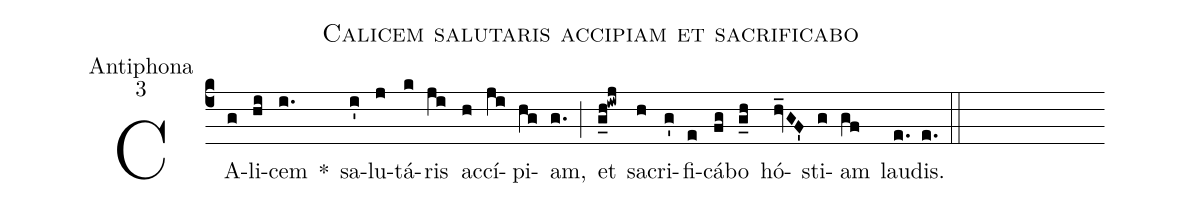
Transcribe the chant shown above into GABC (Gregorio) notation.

name:Calicem salutaris accipiam et sacrificabo;
office-part:Antiphona;
mode:3;
%%
(c4)
CA(g)li(hi)cem(i.) *()
sa(i')lu(j)tá(k)ris(ji) ac(h)cí(ji)pi(hg)am,(g.) (;)
et(g_h!iwj) sa(h)cri(g')fi(e)cá(fg)bo(g_h) ()
hó(hv_GF')sti(g)am(gf) lau(e.)dis.(e.) (::)
